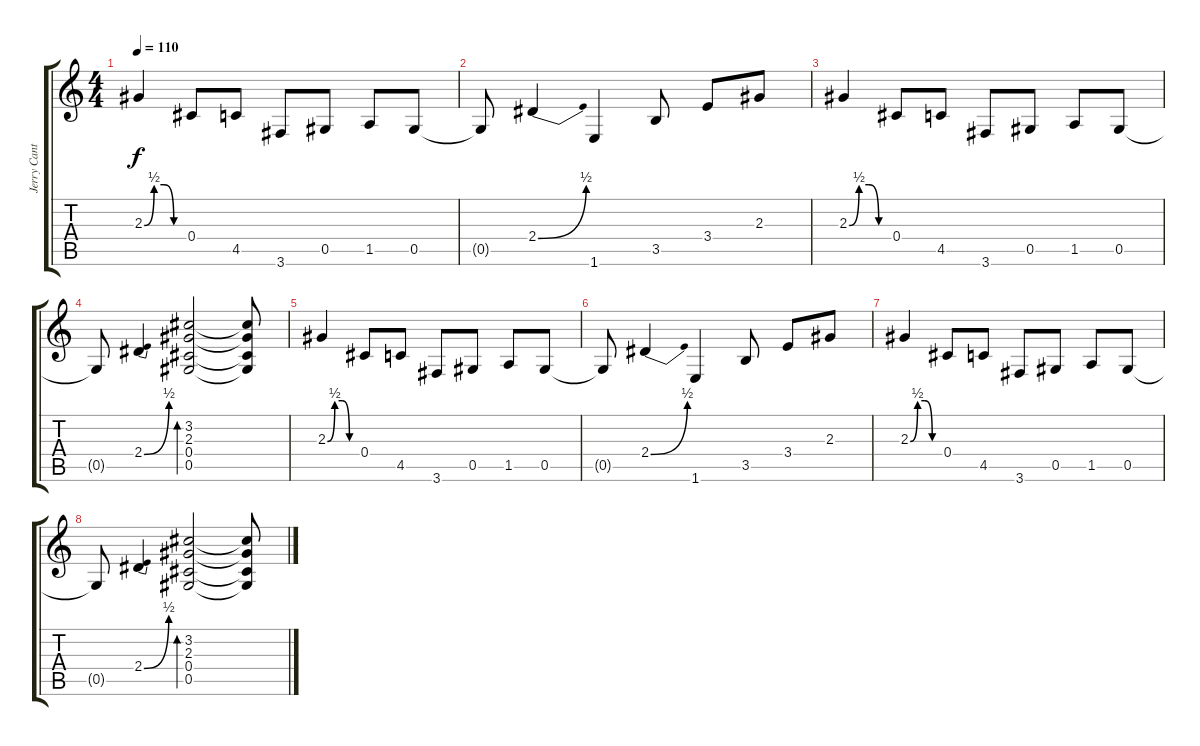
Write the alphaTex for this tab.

\track ("Jerry Cantrell" "Jerry Cant") {instrument overdrivenguitar}
\staff {score tabs}
\tuning (Eb4 Bb3 Gb3 Db3 Ab2 Eb2) {hide}
\ts (4 4)
\tempo 110
\clef g2
\ks c
2.3{be (custom 0 0 15 2 30 2 45 0 60 0)}.4{dy f} 0.4.8 4.5.8 3.6.8 0.5.8 1.5.8 0.5.8 |
0.5{t}.8 2.4{be (bend 0 0 60 2)}.4 1.6.4 3.5.8 3.4.8 2.3.8 |
2.3{be (custom 0 0 15 2 30 2 45 0 60 0)}.4 0.4.8 4.5.8 3.6.8 0.5.8 1.5.8 0.5.8 |
0.5{t}.8 2.4{be (bend 0 0 60 2)}.4 (3.2 2.3 0.4 0.5).2{bd 60} (3.2{t} 2.3{t} 0.4{t} 0.5{t}).8 |
2.3{be (custom 0 0 15 2 30 2 45 0 60 0)}.4 0.4.8 4.5.8 3.6.8 0.5.8 1.5.8 0.5.8 |
0.5{t}.8 2.4{be (bend 0 0 60 2)}.4 1.6.4 3.5.8 3.4.8 2.3.8 |
2.3{be (custom 0 0 15 2 30 2 45 0 60 0)}.4 0.4.8 4.5.8 3.6.8 0.5.8 1.5.8 0.5.8 |
0.5{t}.8 2.4{be (bend 0 0 60 2)}.4 (3.2 2.3 0.4 0.5).2{bd 60} (3.2{t} 2.3{t} 0.4{t} 0.5{t}).8
